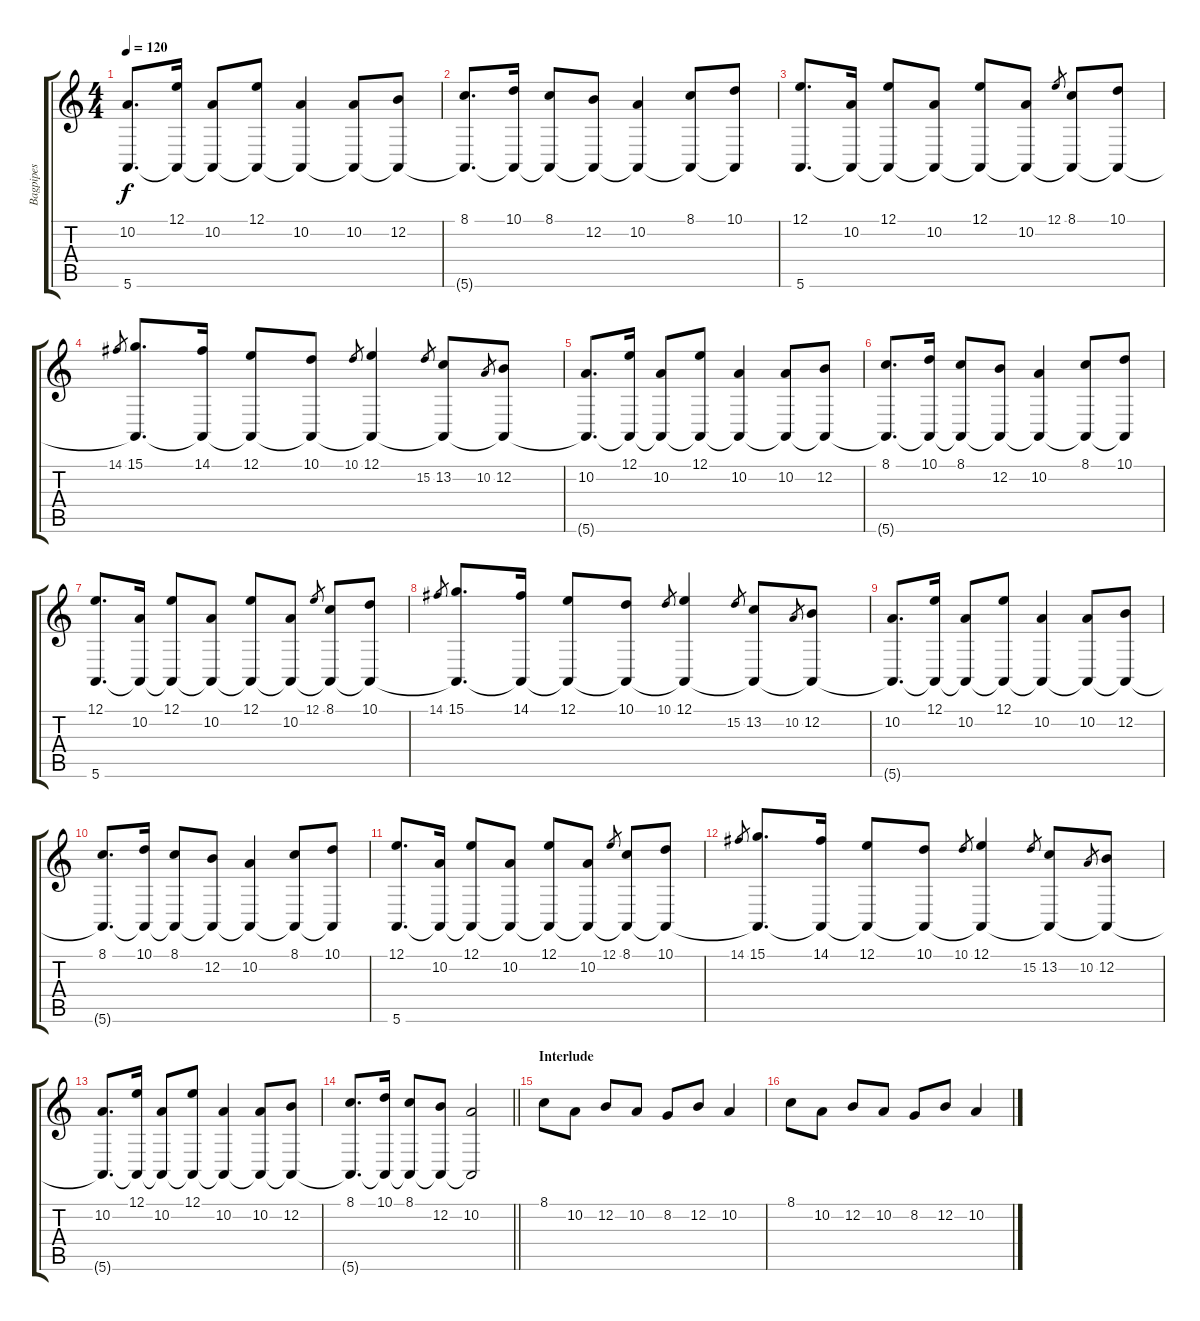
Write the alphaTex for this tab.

\track ("Bagpipes" "Bagpipes") {instrument bagpipe}
\staff {score tabs}
\tuning (E4 B3 G3 D3 A2 E2) {hide}
\ts (4 4)
\tempo 120
\clef g2
\ks c
(10.2 5.6{t}).8{d dy f} (12.1 5.6{t}).16 (10.2 5.6{t}).8 (12.1 5.6{t}).8 (10.2 5.6{t}).4 (10.2 5.6{t}).8 (12.2 5.6{t}).8 |
(8.1 5.6{t}).8{d} (10.1 5.6{t}).16 (8.1 5.6{t}).8 (12.2 5.6{t}).8 (10.2 5.6{t}).4 (8.1 5.6{t}).8 (10.1 5.6{t}).8 |
(12.1 5.6).8{d} (10.2 5.6{t}).16 (12.1 5.6{t}).8 (10.2 5.6{t}).8 (12.1 5.6{t}).8 (10.2 5.6{t}).8 12.1.8{gr} (8.1 5.6{t}).8 (10.1 5.6{t}).8 |
14.1.8{gr} (15.1 5.6{t}).8{d} (14.1 5.6{t}).16 (12.1 5.6{t}).8 (10.1 5.6{t}).8 10.1.8{gr} (12.1 5.6{t}).4 15.2.8{gr} (13.2 5.6{t}).8 10.2.8{gr} (12.2 5.6{t}).8 |
(10.2 5.6{t}).8{d} (12.1 5.6{t}).16 (10.2 5.6{t}).8 (12.1 5.6{t}).8 (10.2 5.6{t}).4 (10.2 5.6{t}).8 (12.2 5.6{t}).8 |
(8.1 5.6{t}).8{d} (10.1 5.6{t}).16 (8.1 5.6{t}).8 (12.2 5.6{t}).8 (10.2 5.6{t}).4 (8.1 5.6{t}).8 (10.1 5.6{t}).8 |
(12.1 5.6).8{d} (10.2 5.6{t}).16 (12.1 5.6{t}).8 (10.2 5.6{t}).8 (12.1 5.6{t}).8 (10.2 5.6{t}).8 12.1.8{gr} (8.1 5.6{t}).8 (10.1 5.6{t}).8 |
14.1.8{gr} (15.1 5.6{t}).8{d} (14.1 5.6{t}).16 (12.1 5.6{t}).8 (10.1 5.6{t}).8 10.1.8{gr} (12.1 5.6{t}).4 15.2.8{gr} (13.2 5.6{t}).8 10.2.8{gr} (12.2 5.6{t}).8 |
(10.2 5.6{t}).8{d} (12.1 5.6{t}).16 (10.2 5.6{t}).8 (12.1 5.6{t}).8 (10.2 5.6{t}).4 (10.2 5.6{t}).8 (12.2 5.6{t}).8 |
(8.1 5.6{t}).8{d} (10.1 5.6{t}).16 (8.1 5.6{t}).8 (12.2 5.6{t}).8 (10.2 5.6{t}).4 (8.1 5.6{t}).8 (10.1 5.6{t}).8 |
(12.1 5.6).8{d} (10.2 5.6{t}).16 (12.1 5.6{t}).8 (10.2 5.6{t}).8 (12.1 5.6{t}).8 (10.2 5.6{t}).8 12.1.8{gr} (8.1 5.6{t}).8 (10.1 5.6{t}).8 |
14.1.8{gr} (15.1 5.6{t}).8{d} (14.1 5.6{t}).16 (12.1 5.6{t}).8 (10.1 5.6{t}).8 10.1.8{gr} (12.1 5.6{t}).4 15.2.8{gr} (13.2 5.6{t}).8 10.2.8{gr} (12.2 5.6{t}).8 |
(10.2 5.6{t}).8{d} (12.1 5.6{t}).16 (10.2 5.6{t}).8 (12.1 5.6{t}).8 (10.2 5.6{t}).4 (10.2 5.6{t}).8 (12.2 5.6{t}).8 |
\barLineRight lightlight
(8.1 5.6{t}).8{d} (10.1 5.6{t}).16 (8.1 5.6{t}).8 (12.2 5.6{t}).8 (10.2 5.6{t}).2 |
\section ("" "Interlude")
8.1.8 10.2.8 12.2.8 10.2.8 8.2.8 12.2.8 10.2.4 |
8.1.8 10.2.8 12.2.8 10.2.8 8.2.8 12.2.8 10.2.4
